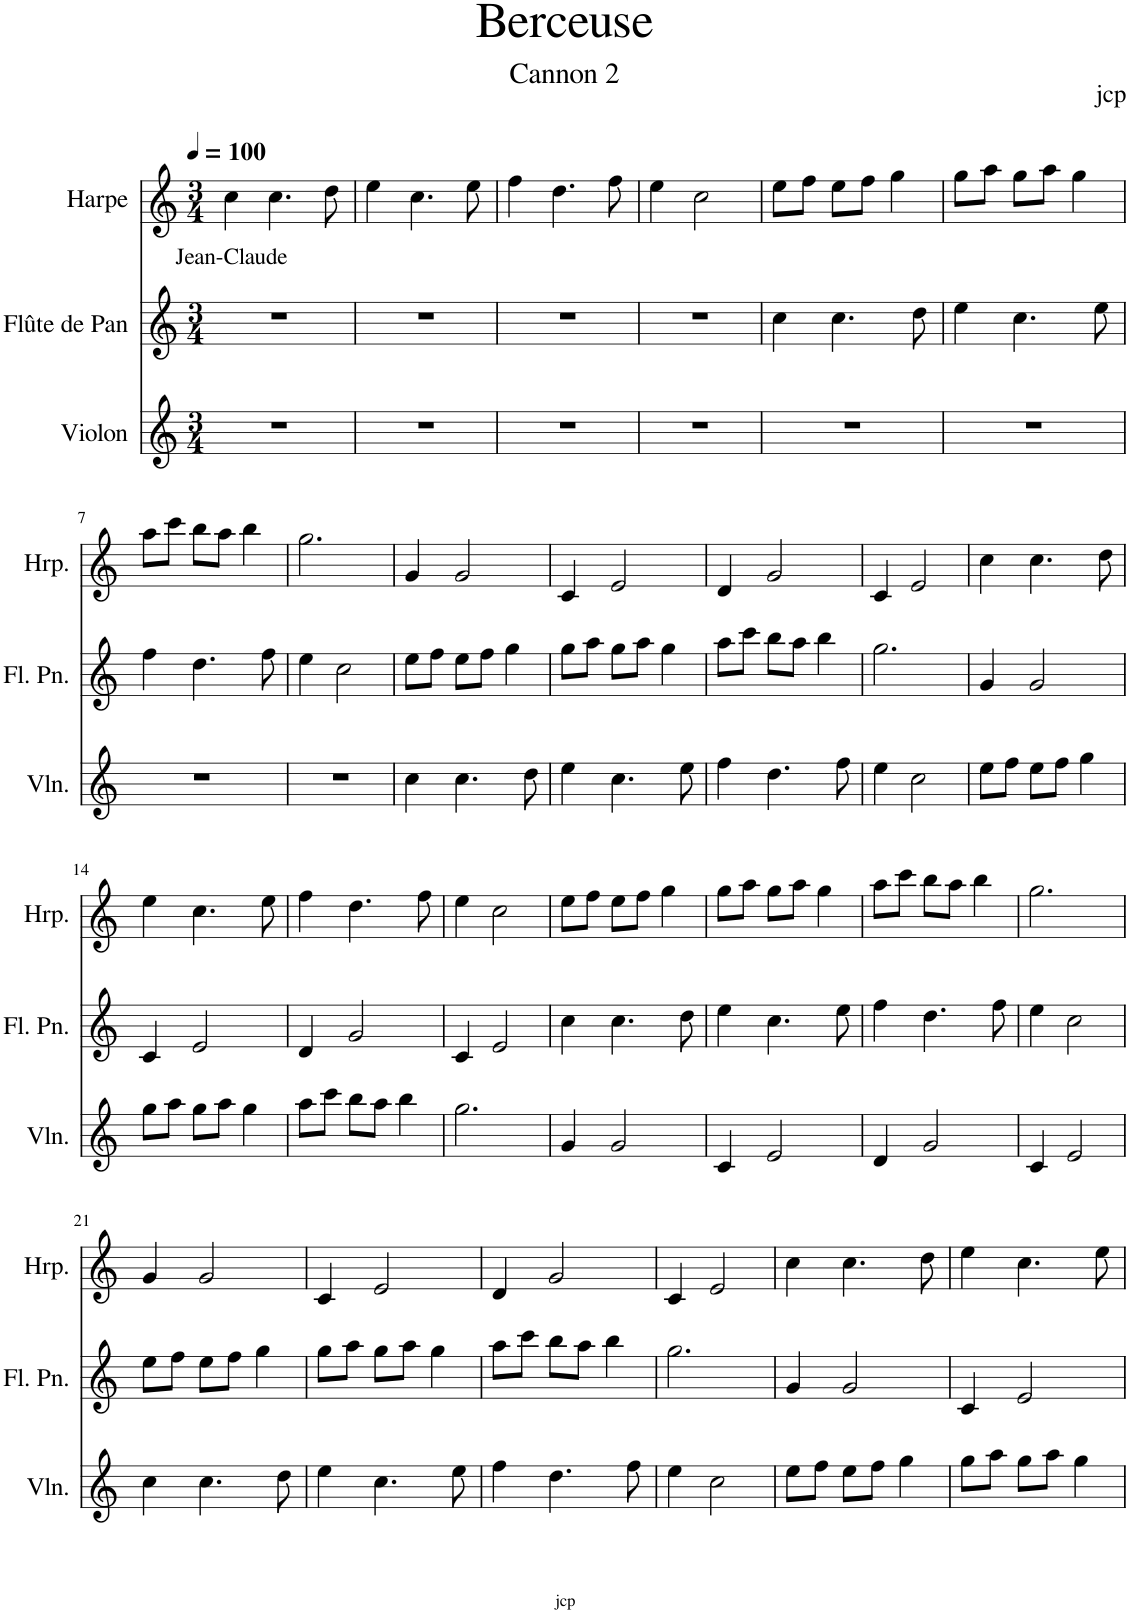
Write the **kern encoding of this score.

**kern	**kern	**kern	**text
*part3	*part2	*part1	*part1
*staff3	*staff2	*staff1	*staff1
*I"Violon	*I"Flûte de Pan	*I"Harpe	*
*I'Vln.	*I'Fl. Pn.	*I'Hrp.	*
*clefG2	*clefG2	*clefG2	*
*k[]	*k[]	*k[]	*
*M3/4	*M3/4	*M3/4	*
*MM100	*MM100	*MM100	*
=1	=1	=1	=1
!	!	!	!LO:LY:b
2.r	2.r	4cc\	Jean-Claude
.	.	4.cc\	.
.	.	8dd\	.
=2	=2	=2	=2
2.r	2.r	4ee\	.
.	.	4.cc\	.
.	.	8ee\	.
=3	=3	=3	=3
2.r	2.r	4ff\	.
.	.	4.dd\	.
.	.	8ff\	.
=4	=4	=4	=4
2.r	2.r	4ee\	.
.	.	2cc\	.
=5	=5	=5	=5
2.r	4cc\	8ee\L	.
.	.	8ff\J	.
.	4.cc\	8ee\L	.
.	.	8ff\J	.
.	.	4gg\	.
.	8dd\	.	.
=6	=6	=6	=6
2.r	4ee\	8gg\L	.
.	.	8aa\J	.
.	4.cc\	8gg\L	.
.	.	8aa\J	.
.	.	4gg\	.
.	8ee\	.	.
!!LO:LB:g=z
=7	=7	=7	=7
2.r	4ff\	8aa\L	.
.	.	8ccc\J	.
.	4.dd\	8bb\L	.
.	.	8aa\J	.
.	.	4bb\	.
.	8ff\	.	.
=8	=8	=8	=8
2.r	4ee\	2.gg\	.
.	2cc\	.	.
=9	=9	=9	=9
4cc\	8ee\L	4g/	.
.	8ff\J	.	.
4.cc\	8ee\L	2g/	.
.	8ff\J	.	.
.	4gg\	.	.
8dd\	.	.	.
=10	=10	=10	=10
4ee\	8gg\L	4c/	.
.	8aa\J	.	.
4.cc\	8gg\L	2e/	.
.	8aa\J	.	.
.	4gg\	.	.
8ee\	.	.	.
=11	=11	=11	=11
4ff\	8aa\L	4d/	.
.	8ccc\J	.	.
4.dd\	8bb\L	2g/	.
.	8aa\J	.	.
.	4bb\	.	.
8ff\	.	.	.
=12	=12	=12	=12
4ee\	2.gg\	4c/	.
2cc\	.	2e/	.
=13	=13	=13	=13
8ee\L	4g/	4cc\	.
8ff\J	.	.	.
8ee\L	2g/	4.cc\	.
8ff\J	.	.	.
4gg\	.	.	.
.	.	8dd\	.
!!LO:LB:g=z
=14	=14	=14	=14
8gg\L	4c/	4ee\	.
8aa\J	.	.	.
8gg\L	2e/	4.cc\	.
8aa\J	.	.	.
4gg\	.	.	.
.	.	8ee\	.
=15	=15	=15	=15
8aa\L	4d/	4ff\	.
8ccc\J	.	.	.
8bb\L	2g/	4.dd\	.
8aa\J	.	.	.
4bb\	.	.	.
.	.	8ff\	.
=16	=16	=16	=16
2.gg\	4c/	4ee\	.
.	2e/	2cc\	.
=17	=17	=17	=17
4g/	4cc\	8ee\L	.
.	.	8ff\J	.
2g/	4.cc\	8ee\L	.
.	.	8ff\J	.
.	.	4gg\	.
.	8dd\	.	.
=18	=18	=18	=18
4c/	4ee\	8gg\L	.
.	.	8aa\J	.
2e/	4.cc\	8gg\L	.
.	.	8aa\J	.
.	.	4gg\	.
.	8ee\	.	.
=19	=19	=19	=19
4d/	4ff\	8aa\L	.
.	.	8ccc\J	.
2g/	4.dd\	8bb\L	.
.	.	8aa\J	.
.	.	4bb\	.
.	8ff\	.	.
=20	=20	=20	=20
4c/	4ee\	2.gg\	.
2e/	2cc\	.	.
!!LO:LB:g=z
=21	=21	=21	=21
4cc\	8ee\L	4g/	.
.	8ff\J	.	.
4.cc\	8ee\L	2g/	.
.	8ff\J	.	.
.	4gg\	.	.
8dd\	.	.	.
=22	=22	=22	=22
4ee\	8gg\L	4c/	.
.	8aa\J	.	.
4.cc\	8gg\L	2e/	.
.	8aa\J	.	.
.	4gg\	.	.
8ee\	.	.	.
=23	=23	=23	=23
4ff\	8aa\L	4d/	.
.	8ccc\J	.	.
4.dd\	8bb\L	2g/	.
.	8aa\J	.	.
.	4bb\	.	.
8ff\	.	.	.
=24	=24	=24	=24
4ee\	2.gg\	4c/	.
2cc\	.	2e/	.
=25	=25	=25	=25
8ee\L	4g/	4cc\	.
8ff\J	.	.	.
8ee\L	2g/	4.cc\	.
8ff\J	.	.	.
4gg\	.	.	.
.	.	8dd\	.
=26	=26	=26	=26
8gg\L	4c/	4ee\	.
8aa\J	.	.	.
8gg\L	2e/	4.cc\	.
8aa\J	.	.	.
4gg\	.	.	.
.	.	8ee\	.
=	=	=	=
*-	*-	*-	*-
